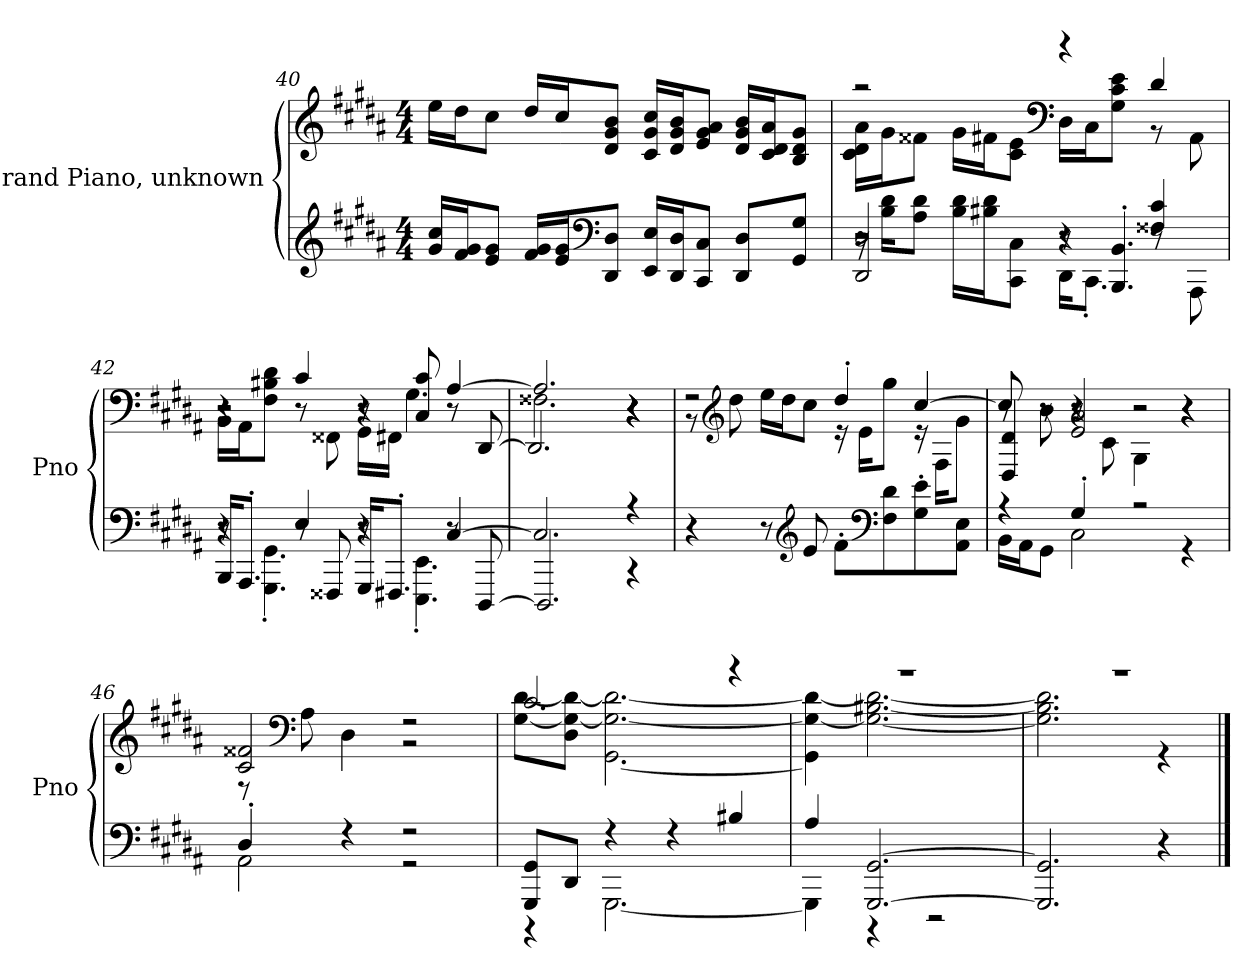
**kern	**kern
*part1	*part1
*staff2	*staff1
*I"Grand Piano, unknown	*
*I'Pno	*
!!LO:PB:g=z
*clefG2	*clefG2
*k[f#c#g#d#a#]	*k[f#c#g#d#a#]
*M4/4	*M4/4
=40	=40
16g#/ 16cc#/LL	16ee\LL
16f#/ 16g#/J	16dd#\J
8e/ 8g#/J	8cc#\J
16f#/ 16g#/LL	16dd#/LL
16e/ 16g#/J	16cc#/J
*clefF4	*
8DD#/ 8D#/J	8d#/ 8g#/ 8b/J
16EE/ 16E/LL	16c#/ 16g#/ 16cc#/LL
16DD#/ 16D#/J	16d#/ 16g#/ 16b/J
8CC#/ 8C#/J	8e/ 8g#/ 8a#/J
8DD#/ 8D#/L	16d#/ 16g#/ 16b/LL
.	16c#/ 16d#/ 16a#/J
8GG#/ 8G#/J	8B/ 8d#/ 8g#/J
=41	=41
*^	*^
*	*^	*	*
2r	16r	2DD#/ 2D#/	2r	16c#\ 16d#\ 16a#\LL
.	16B\ 16d#\KL	.	.	16g#\J
.	8A#\ 8d#\J	.	.	8f##X\J
.	16B\ 16d#\LL	.	.	16g#\LL
.	16B#X\ 16d#\J	.	.	16f#X\J
.	8CC#\ 8C#\J	.	.	8c#\ 8e\J
*	*	*	*clefF4	*
4r	16DD#\KL	8r	4r	16D#\LL
.	8.CC#'\J	.	.	16C#\J
.	.	4.BBB/' 4.BB/'	.	8G#\ 8c#\ 8e\J
4F##X/ 4c#/	8r	.	4d#/	8r
.	8AAA#\	.	.	8AA#\
!!LO:LB:g=z
=42	=42	=42	=42	=42
*	*	*	*	*^
4r	8r	16BBB/KL	4r	16BB\LL	2r
.	.	8.AAA#'/J	.	16AA#\J	.
.	4.GGG#\' 4.GG#\'	.	.	8F#\ 8B#X\ 8d#\J	.
4E/	.	8r	4c#/	8r	.
.	.	8FFF##X/	.	8FF##X\	.
4r	8r	16GGG#/KL	8r	16GG#\LL	4r
.	.	8.FFF#X'/J	.	16FF#X\JJ	.
.	4.EEE\' 4.EE\'	.	8C#/ 8c#/	4.G#\	.
[4C#/	.	8r	[4A#/	.	8r
.	.	[8DDD#/	.	.	[8DD#/
*	*v	*v	*	*	*
=43	=43	=43	=43	=43
2.C#/]	2.DDD#/]	2.A#/]	2.F##X\	2.DD#/]
4r	4r	4r	4r	4r
*v	*v	*	*	*
*	*	*v	*v
=44	=44	=44
4r	2r	8r
*	*clefG2	*
.	.	8dd#\
8r	.	16ee\LL
.	.	16dd#\J
*clefG2	*	*
8e/	.	8cc#\J
8f#'\L	4dd#'/	16r
.	.	16e\KL
*clefF4	*	*
8F#\ 8d#\	.	8gg#\J
8G#\' 8e\'	[4cc#/	16r
.	.	16F#\KL
8AA#\ 8E\J	.	8g#\J
=45	=45	=45
*^	*	*^
4r	16BB\LL	8cc#/]	8r	4D#/ 4d#/
.	16AA#\J	.	.	.
.	8GG#\J	8r	8b\	.
4G#'/	2C#\	2e/ 2a#/	8r	4r
.	.	.	8c#\	.
2r	.	.	4G#\	2r
.	4r	4r	4r	.
*	*	*	*v	*v
!!LO:LB:g=z
=46	=46	=46	=46
4D#'/	2AA#\	2c#/ 2f##X/	8r
*	*	*clefF4	*
.	.	.	8A#\
4r	.	.	4D#\
2r	2r	2r	2r
=47	=47	=47	=47
8GGG#/ 8GG#/L	4r	2.c#/	[8G#\ [8d#\L
8DD#/J	.	.	8D#\ 8G#\_ 8d#\_J
4r	[2.GGG#\	.	[2.GG#\ 2.G#\_ 2.d#\_
4r	.	.	.
4B#X/	.	4r	.
=48	=48	=48	=48
4A#/	4GGG#\]	1r	4GG#\] 4G#\_ 4d#\_
[2.GGG#/ [2.GG#/	4r	.	2.G#\_ [2.B#X\ 2.d#\_
.	2r	.	.
*v	*v	*	*
=49	=49	=49
2.GGG#/] 2.GG#/]	1r	2.G#\] 2.B#\] 2.d#\]
4r	.	4r
*	*v	*v
==	==
*-	*-
